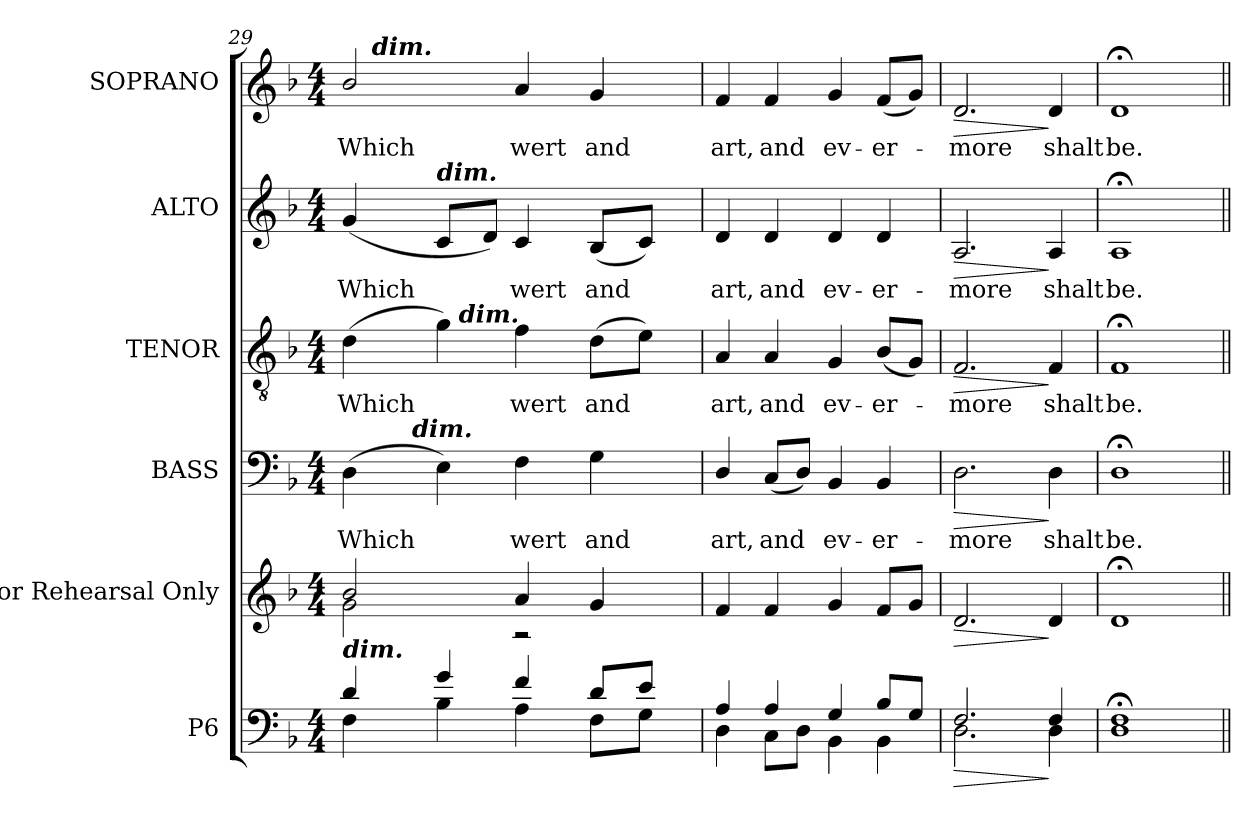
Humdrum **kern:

**kern	**dynam	**kern	**dynam	**kern	**text	**dynam	**kern	**text	**dynam	**kern	**text	**dynam	**kern	**text	**dynam
*part6	*part6	*part5	*part5	*part4	*part4	*part4	*part3	*part3	*part3	*part2	*part2	*part2	*part1	*part1	*part1
*staff6	*staff6	*staff5	*staff5	*staff4	*staff4	*staff4	*staff3	*staff3	*staff3	*staff2	*staff2	*staff2	*staff1	*staff1	*staff1
*I"P6	*	*I"For Rehearsal Only	*	*I"BASS	*	*	*I"TENOR	*	*	*I"ALTO	*	*	*I"SOPRANO	*	*
*	*	*	*	*I'B.	*	*	*I'T.	*	*	*I'A.	*	*	*I'S.	*	*
!!LO:LB:g=z
*clefF4	*	*clefG2	*	*clefF4	*	*	*clefGv2	*	*	*clefG2	*	*	*clefG2	*	*
*	*	*	*	*	*	*	*ITrd7c12	*	*	*	*	*	*	*	*
*k[b-]	*	*k[b-]	*	*k[b-]	*	*	*k[b-]	*	*	*k[b-]	*	*	*k[b-]	*	*
*F:	*	*F:	*	*F:	*	*	*F:	*	*	*F:	*	*	*F:	*	*
*M4/4	*	*M4/4	*	*M4/4	*	*	*M4/4	*	*	*M4/4	*	*	*M4/4	*	*
=29	=29	=29	=29	=29	=29	=29	=29	=29	=29	=29	=29	=29	=29	=29	=29
*^	*	*^	*	*	*	*	*	*	*	*	*	*	*	*	*
!	!	!	!	!	!	!	!LO:LY:b:color=#000000	!	!	!	!	!	!	!	!	!	!
!	!	!	!	!	!	!	!	!	!	!LO:LY:b:color=#000000	!	!	!	!	!	!	!
!	!	!	!	!	!	!	!	!	!	!	!	!	!LO:LY:b:color=#000000	!	!	!	!
!LO:TX:a:Bi:t=dim.	!	!	!	!	!	!	!	!	!	!	!	!	!	!	!	!	!
!	!	!	!	!	!	!	!	!	!	!	!	!	!	!	!	!LO:LY:b:color=#000000	!
*	*	*	*	*	*	*^	*	*	*^	*	*	*	*	*	*^	*	*
4di/	4Fi\	.	2b-i/	2gi\	.	(4Di\	8ryy	Which	.	(4Di\	4ryy	Which	.	(4gi/	Which	.	2b-i/	16ryy	Which	.
.	.	.	.	.	.	.	.	.	.	.	.	.	.	.	.	.	.	128.ryy	.	.
!	!	!	!	!	!	!	!	!	!	!	!	!	!	!	!	!	!	!LO:TX:a:Bi:t=dim.	!	!
.	.	.	.	.	.	.	.	.	.	.	.	.	.	.	.	.	.	2ryy	.	.
.	.	.	.	.	.	.	32ryy	.	.	.	.	.	.	.	.	.	.	.	.	.
.	.	.	.	.	.	.	128ryy	.	.	.	.	.	.	.	.	.	.	.	.	.
.	.	.	.	.	.	.	512.ryy	.	.	.	.	.	.	.	.	.	.	.	.	.
!	!	!	!	!	!	!	!LO:TX:a:Bi:t=dim.	!	!	!	!	!	!	!	!	!	!	!	!	!
.	.	.	.	.	.	.	2ryy	.	.	.	.	.	.	.	.	.	.	.	.	.
!	!	!	!	!	!	!	!	!	!	!	!	!	!	!LO:TX:a:Bi:t=dim.	!	!	!	!	!	!
4gi/	4B-i\	.	.	.	.	4Ei\)	.	.	.	4Gi\)	32ryy	.	.	8ci/L	.	.	.	.	.	.
.	.	.	.	.	.	.	.	.	.	.	128..ryy	.	.	.	.	.	.	.	.	.
!	!	!	!	!	!	!	!	!	!	!	!LO:TX:a:Bi:t=dim.	!	!	!	!	!	!	!	!	!
.	.	.	.	.	.	.	.	.	.	.	2ryy	.	.	.	.	.	.	.	.	.
.	.	.	.	.	.	.	.	.	.	.	.	.	.	8di/J)	.	.	.	.	.	.
!	!	!	!	!	!	!	!	!LO:LY:b:color=#000000	!	!	!	!	!	!	!	!	!	!	!	!
!	!	!	!	!	!	!	!	!	!	!	!	!LO:LY:b:color=#000000	!	!	!	!	!	!	!	!
!	!	!	!	!	!	!	!	!	!	!	!	!	!	!	!LO:LY:b:color=#000000	!	!	!	!	!
!	!	!	!	!	!	!	!	!	!	!	!	!	!	!	!	!	!	!	!LO:LY:b:color=#000000	!
4fi/	4Ai\	.	4ai/	2r	.	4Fi\	.	wert	.	4Fi\	.	wert	.	4ci/	wert	.	4ai/	.	wert	.
.	.	.	.	.	.	.	.	.	.	.	.	.	.	.	.	.	.	4ryy	.	.
.	.	.	.	.	.	.	4ryy	.	.	.	.	.	.	.	.	.	.	.	.	.
!	!	!	!	!	!	!	!	!LO:LY:b:color=#000000	!	!	!	!	!	!	!	!	!	!	!	!
!	!	!	!	!	!	!	!	!	!	!	!	!LO:LY:b:color=#000000	!	!	!	!	!	!	!	!
!	!	!	!	!	!	!	!	!	!	!	!	!	!	!	!LO:LY:b:color=#000000	!	!	!	!	!
!	!	!	!	!	!	!	!	!	!	!	!	!	!	!	!	!	!	!	!LO:LY:b:color=#000000	!
8di/L	8Fi\L	.	4gi/	.	.	4Gi\	.	and	.	(8Di\L	.	and	.	(8B-i/L	and	.	4gi/	.	and	.
.	.	.	.	.	.	.	.	.	.	.	8ryy	.	.	.	.	.	.	.	.	.
.	.	.	.	.	.	.	.	.	.	.	.	.	.	.	.	.	.	8ryy	.	.
8ei/J	8Gi\J	.	.	.	.	.	.	.	.	8Ei\J)	.	.	.	8ci/J)	.	.	.	.	.	.
.	.	.	.	.	.	.	16ryy	.	.	.	.	.	.	.	.	.	.	.	.	.
.	.	.	.	.	.	.	.	.	.	.	16ryy	.	.	.	.	.	.	.	.	.
.	.	.	.	.	.	.	.	.	.	.	.	.	.	.	.	.	.	32ryy	.	.
.	.	.	.	.	.	.	64ryy	.	.	.	.	.	.	.	.	.	.	.	.	.
.	.	.	.	.	.	.	.	.	.	.	.	.	.	.	.	.	.	64ryy	.	.
.	.	.	.	.	.	.	.	.	.	.	64ryy	.	.	.	.	.	.	.	.	.
.	.	.	.	.	.	.	256ryy	.	.	.	.	.	.	.	.	.	.	.	.	.
.	.	.	.	.	.	.	.	.	.	.	.	.	.	.	.	.	.	256ryy	.	.
.	.	.	.	.	.	.	.	.	.	.	512ryy	.	.	.	.	.	.	.	.	.
.	.	.	.	.	.	.	1024ryy	.	.	.	.	.	.	.	.	.	.	.	.	.
*	*	*	*v	*v	*	*	*	*	*	*v	*v	*	*	*	*	*	*v	*v	*	*
*	*	*	*	*	*v	*v	*	*	*	*	*	*	*	*	*	*	*
=30	=30	=30	=30	=30	=30	=30	=30	=30	=30	=30	=30	=30	=30	=30	=30	=30
*	*	*	*^	*	*^	*	*	*^	*	*	*	*	*	*^	*	*
!	!	!	!	!	!	!	!	!LO:LY:b:color=#000000	!	!	!	!	!	!	!	!	!	!	!	!
*	*	*	*v	*v	*	*	*	*	*	*v	*v	*	*	*	*	*	*v	*v	*	*
*	*	*	*	*	*v	*v	*	*	*	*	*	*	*	*	*	*	*
*	*	*	*^	*	*^	*	*	*^	*	*	*	*	*	*^	*	*
!	!	!	!	!	!	!	!	!	!	!	!	!LO:LY:b:color=#000000	!	!	!	!	!	!	!	!
*	*	*	*v	*v	*	*	*	*	*	*v	*v	*	*	*	*	*	*v	*v	*	*
*	*	*	*	*	*v	*v	*	*	*	*	*	*	*	*	*	*	*
*	*	*	*^	*	*^	*	*	*^	*	*	*	*	*	*^	*	*
!	!	!	!	!	!	!	!	!	!	!	!	!	!	!	!LO:LY:b:color=#000000	!	!	!	!	!
*	*	*	*v	*v	*	*	*	*	*	*v	*v	*	*	*	*	*	*v	*v	*	*
*	*	*	*	*	*v	*v	*	*	*	*	*	*	*	*	*	*	*
*	*	*	*^	*	*^	*	*	*^	*	*	*	*	*	*^	*	*
!	!	!	!	!	!	!	!	!	!	!	!	!	!	!	!	!	!	!	!LO:LY:b:color=#000000	!
*	*	*	*v	*v	*	*	*	*	*	*v	*v	*	*	*	*	*	*v	*v	*	*
*	*	*	*	*	*v	*v	*	*	*	*	*	*	*	*	*	*	*
4Ai/	4Di\	.	4fi/	.	4Di/	art,	.	4AAi/	art,	.	4di/	art,	.	4fi/	art,	.
!	!	!	!	!	!	!LO:LY:b:color=#000000	!	!	!	!	!	!	!	!	!	!
!	!	!	!	!	!	!	!	!	!LO:LY:b:color=#000000	!	!	!	!	!	!	!
!	!	!	!	!	!	!	!	!	!	!	!	!LO:LY:b:color=#000000	!	!	!	!
!	!	!	!	!	!	!	!	!	!	!	!	!	!	!	!LO:LY:b:color=#000000	!
4Ai/	8Ci\L	.	4fi/	.	(8Ci/L	and	.	4AAi/	and	.	4di/	and	.	4fi/	and	.
.	8Di\J	.	.	.	8Di/J)	.	.	.	.	.	.	.	.	.	.	.
!	!	!	!	!	!	!LO:LY:b:color=#000000	!	!	!	!	!	!	!	!	!	!
!	!	!	!	!	!	!	!	!	!LO:LY:b:color=#000000	!	!	!	!	!	!	!
!	!	!	!	!	!	!	!	!	!	!	!	!LO:LY:b:color=#000000	!	!	!	!
!	!	!	!	!	!	!	!	!	!	!	!	!	!	!	!LO:LY:b:color=#000000	!
4Gi/	4BB-i\	.	4gi/	.	4BB-i/	ev-	.	4GGi/	ev-	.	4di/	ev-	.	4gi/	ev-	.
!	!	!	!	!	!	!LO:LY:b:color=#000000	!	!	!	!	!	!	!	!	!	!
!	!	!	!	!	!	!	!	!	!LO:LY:b:color=#000000	!	!	!	!	!	!	!
!	!	!	!	!	!	!	!	!	!	!	!	!LO:LY:b:color=#000000	!	!	!	!
!	!	!	!	!	!	!	!	!	!	!	!	!	!	!	!LO:LY:b:color=#000000	!
8B-i/L	4BB-i\	.	8fi/L	.	4BB-i/	-er-	.	(8BB-i/L	-er-	.	4di/	-er-	.	(8fi/L	-er-	.
8Gi/J	.	.	8gi/J	.	.	.	.	8GGi/J)	.	.	.	.	.	8gi/J)	.	.
=31	=31	=31	=31	=31	=31	=31	=31	=31	=31	=31	=31	=31	=31	=31	=31	=31
!	!	!LO:HP:b	!	!LO:HP:b	!	!	!	!	!	!	!	!	!	!	!	!
!	!	!	!	!	!	!LO:LY:b:color=#000000	!LO:HP:b	!	!	!	!	!	!	!	!	!
!	!	!	!	!	!	!	!	!	!LO:LY:b:color=#000000	!LO:HP:b	!	!	!	!	!	!
!	!	!	!	!	!	!	!	!	!	!	!	!LO:LY:b:color=#000000	!LO:HP:b	!	!	!
!	!	!	!	!	!	!	!	!	!	!	!	!	!	!	!LO:LY:b:color=#000000	!LO:HP:b
2.Fi/	2.Di\	>	2.di/	>	2.Di\	-more	>	2.FFi/	-more	>	2.Ai/	-more	>	2.di/	-more	>
!	!	!	!	!	!	!LO:LY:b:color=#000000	!	!	!	!	!	!	!	!	!	!
!	!	!	!	!	!	!	!	!	!LO:LY:b:color=#000000	!	!	!	!	!	!	!
!	!	!	!	!	!	!	!	!	!	!	!	!LO:LY:b:color=#000000	!	!	!	!
!	!	!	!	!	!	!	!	!	!	!	!	!	!	!	!LO:LY:b:color=#000000	!
4Fi/	4Di\	]	4di/	]	4Di\	shalt	]	4FFi/	shalt	]	4Ai/	shalt	]	4di/	shalt	]
=32	=32	=32	=32	=32	=32	=32	=32	=32	=32	=32	=32	=32	=32	=32	=32	=32
!	!	!	!	!	!	!LO:LY:b:color=#000000	!	!	!	!	!	!	!	!	!	!
!	!	!	!	!	!	!	!	!	!LO:LY:b:color=#000000	!	!	!	!	!	!	!
!	!	!	!	!	!	!	!	!	!	!	!	!LO:LY:b:color=#000000	!	!	!	!
!	!	!	!	!	!	!	!	!	!	!	!	!	!	!	!LO:LY:b:color=#000000	!
1F;i	1Di	.	1d;i	.	1D;i	be.	.	1FF;i	be.	.	1A;i	be.	.	1d;i	be.	.
*v	*v	*	*	*	*	*	*	*	*	*	*	*	*	*	*	*
=||	=||	=||	=||	=||	=||	=||	=||	=||	=||	=||	=||	=||	=||	=||	=||
*-	*-	*-	*-	*-	*-	*-	*-	*-	*-	*-	*-	*-	*-	*-	*-
